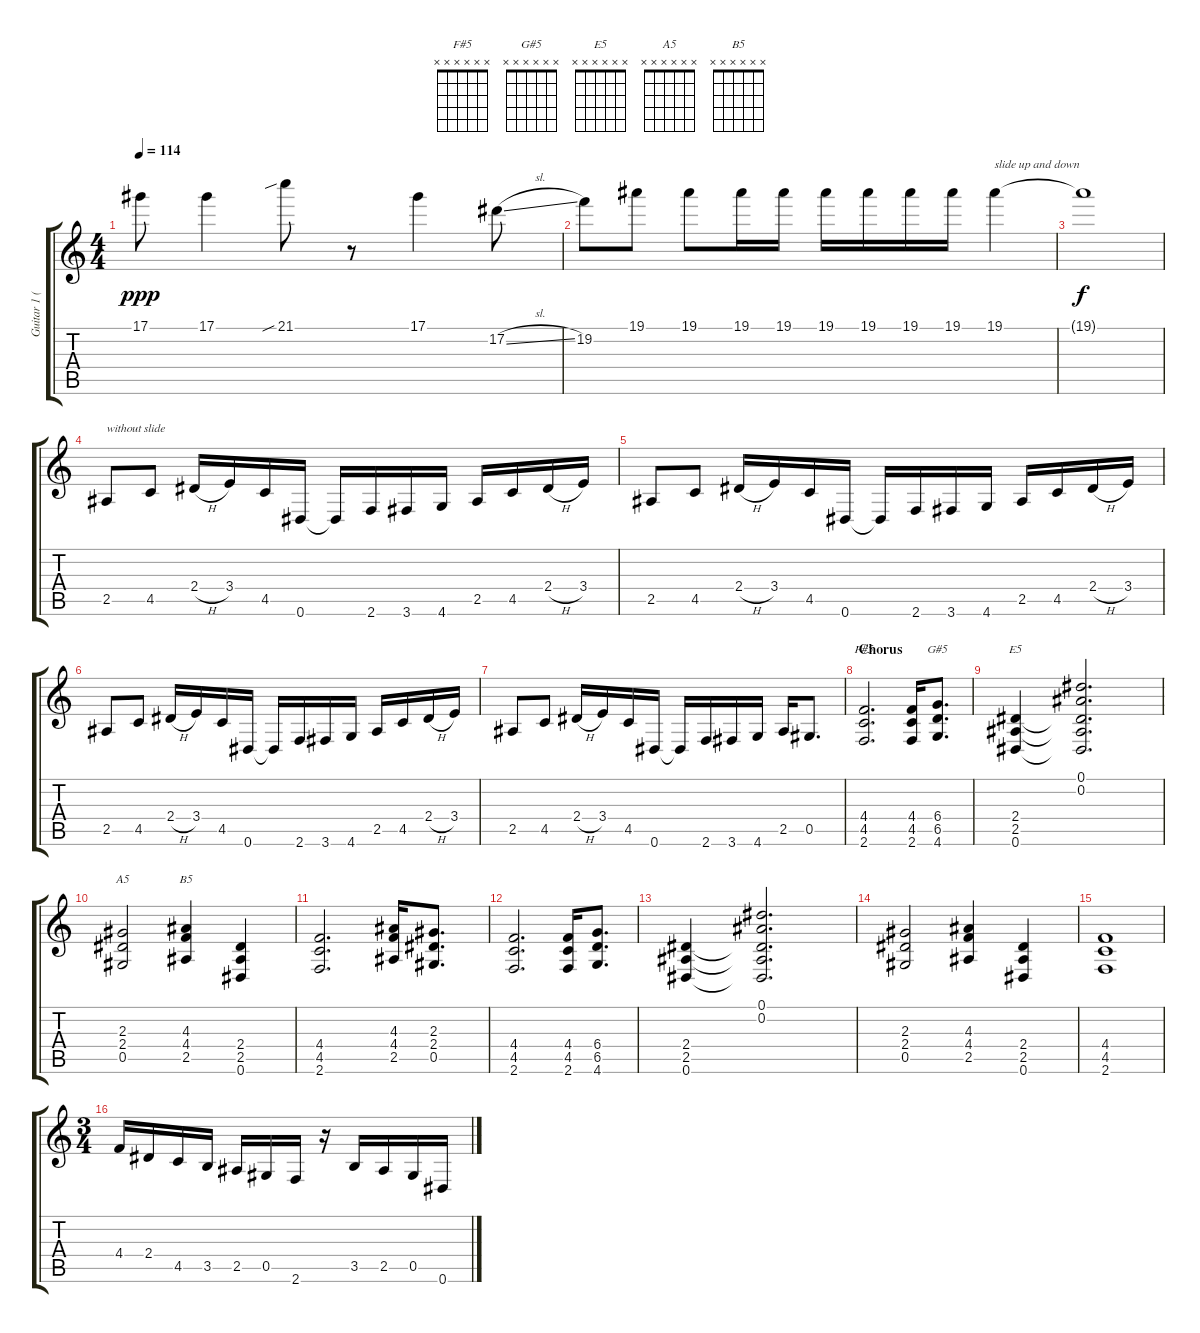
\track ("Guitar 1 (Slash)" "Guitar 1 (") {instrument overdrivenguitar}
\staff {score tabs}
\tuning (Eb4 Bb3 Gb3 Db3 Ab2 Eb2) {hide}
\chord ("F#5" x x x x x x)
\chord ("G#5" x x x x x x)
\chord ("E5" x x x x x x)
\chord ("A5" x x x x x x)
\chord ("B5" x x x x x x)
\ts (4 4)
\tempo 114
\clef g2
\ks c
17.1.8{dy ppp} 17.1.4 21.1{sib}.8 r.8 17.1.4 17.2{sl}.8 |
19.2.8 19.1.8 19.1.8 19.1.16 19.1.16 19.1.16 19.1.16 19.1.16 19.1.16 19.1.4{txt "slide up and down"} |
19.1{t}.1{dy f} |
2.5.8{txt "without slide"} 4.5.8 2.4{h}.16 3.4.16 4.5.16 0.6.16 0.6{t}.16 2.6.16 3.6.16 4.6.16 2.5.16 4.5.16 2.4{h}.16 3.4.16 |
2.5.8 4.5.8 2.4{h}.16 3.4.16 4.5.16 0.6.16 0.6{t}.16 2.6.16 3.6.16 4.6.16 2.5.16 4.5.16 2.4{h}.16 3.4.16 |
2.5.8 4.5.8 2.4{h}.16 3.4.16 4.5.16 0.6.16 0.6{t}.16 2.6.16 3.6.16 4.6.16 2.5.16 4.5.16 2.4{h}.16 3.4.16 |
2.5.8 4.5.8 2.4{h}.16 3.4.16 4.5.16 0.6.16 0.6{t}.16 2.6.16 3.6.16 4.6.16 2.5.16 0.5.8{d} |
\section ("" "Chorus")
(4.4 4.5 2.6).2{d ch "F#5"} (4.4 4.5 2.6).16 (6.4 6.5 4.6).8{d ch "G#5"} |
(2.4 2.5 0.6).4{ch "E5"} (0.1 0.2 2.4{t} 2.5{t} 0.6{t}).2{d} |
(2.3 2.4 0.5).2{ch "A5"} (4.3 4.4 2.5).4{ch "B5"} (2.4 2.5 0.6).4 |
(4.4 4.5 2.6).2{d} (4.3 4.4 2.5).16 (2.3 2.4 0.5).8{d} |
(4.4 4.5 2.6).2{d} (4.4 4.5 2.6).16 (6.4 6.5 4.6).8{d} |
(2.4 2.5 0.6).4 (0.1 0.2 2.4{t} 2.5{t} 0.6{t}).2{d} |
(2.3 2.4 0.5).2 (4.3 4.4 2.5).4 (2.4 2.5 0.6).4 |
(4.4 4.5 2.6).1 |
\ts (3 4)
4.4.16 2.4.16 4.5.16 3.5.16 2.5.16 0.5.16 2.6.16 r.16 3.5.16 2.5.16 0.5.16 0.6.16
